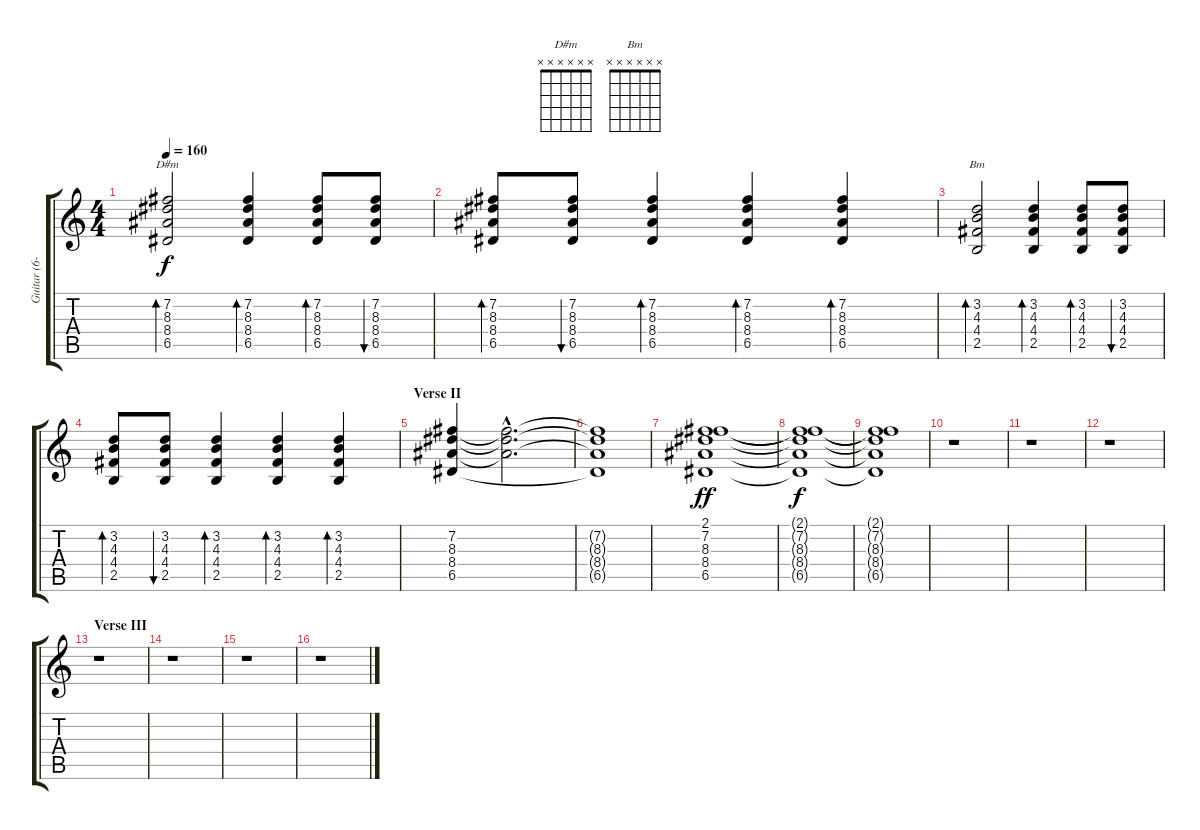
\track ("Guitar (6-String Distorted)" "Guitar (6-") {instrument distortionguitar}
\staff {score tabs}
\tuning (E4 B3 G3 D3 A2 E2) {hide}
\chord ("D#m" x x x x x x)
\chord ("Bm" x x x x x x)
\ts (4 4)
\tempo 160
\clef g2
\ks c
(7.2 8.3 8.4 6.5).2{bd 60 ch "D#m" dy f} (7.2 8.3 8.4 6.5).4{bd 60} (7.2 8.3 8.4 6.5).8{bd 60} (7.2 8.3 8.4 6.5).8{bu 60} |
(7.2 8.3 8.4 6.5).8{bd 60} (7.2 8.3 8.4 6.5).8{bu 60} (7.2 8.3 8.4 6.5).4{bd 60} (7.2 8.3 8.4 6.5).4{bd 60} (7.2 8.3 8.4 6.5).4{bd 60} |
(3.2 4.3 4.4 2.5).2{bd 60 ch "Bm"} (3.2 4.3 4.4 2.5).4{bd 60} (3.2 4.3 4.4 2.5).8{bd 60} (3.2 4.3 4.4 2.5).8{bu 60} |
(3.2 4.3 4.4 2.5).8{bd 60} (3.2 4.3 4.4 2.5).8{bu 60} (3.2 4.3 4.4 2.5).4{bd 60} (3.2 4.3 4.4 2.5).4{bd 60} (3.2 4.3 4.4 2.5).4{bd 60} |
\section ("" "Verse II")
(7.2 8.3 8.4 6.5).4{volume 14} (7.2{hac t} 8.3{hac t} 8.4{hac t}).2{d volume 3} |
(7.2{t} 8.3{t} 8.4{t} 6.5{t}).1 |
(2.1 7.2 8.3 8.4 6.5).1{dy ff volume 16 instrument guitarharmonics} |
(2.1{t} 7.2{t} 8.3{t} 8.4{t} 6.5{t}).1{dy f} |
(2.1{t} 7.2{t} 8.3{t} 8.4{t} 6.5{t}).1{volume 4} |
r.1{volume 13 instrument distortionguitar} |
r.1 |
r.1 |
\section ("" "Verse III")
r.1 |
r.1 |
r.1 |
r.1
